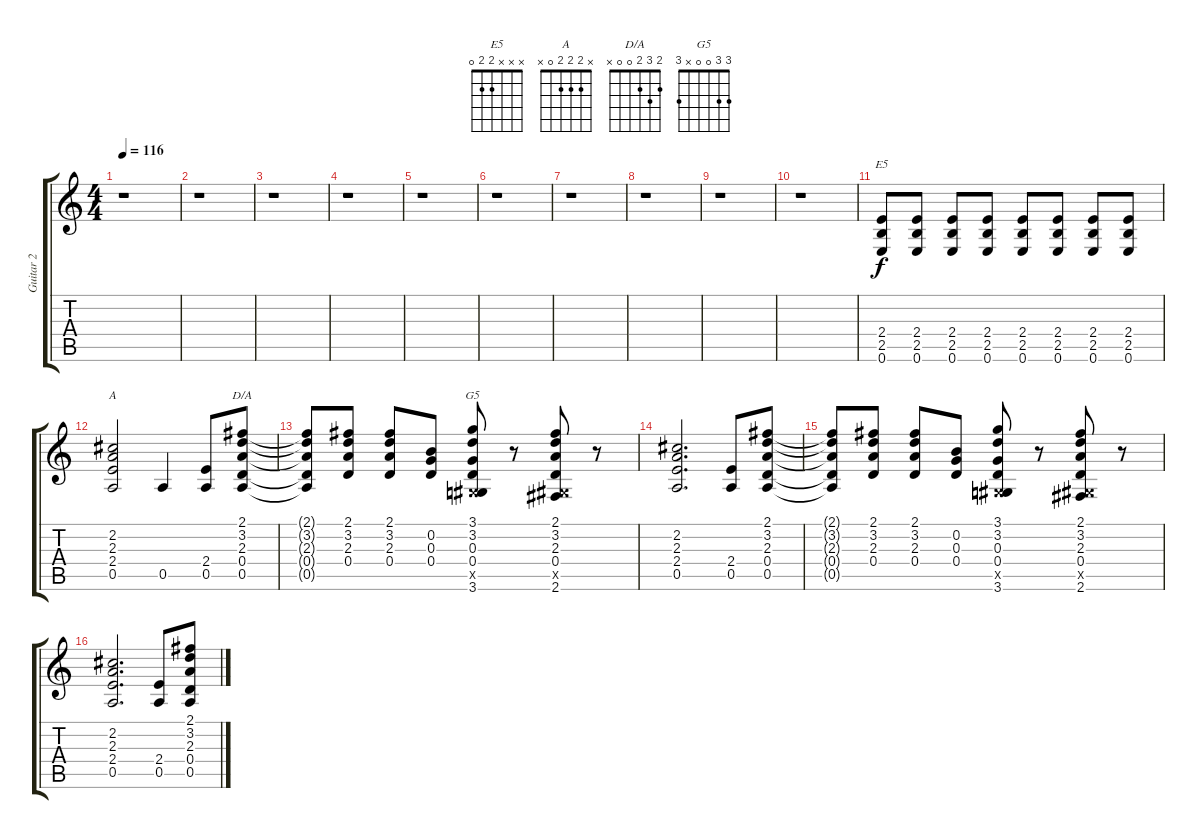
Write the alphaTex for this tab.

\track ("Guitar 2" "Guitar 2") {instrument distortionguitar}
\staff {score tabs}
\tuning (E4 B3 G3 D3 A2 E2) {hide}
\chord ("E5" x x x 2 2 0)
\chord ("A" x 2 2 2 0 x)
\chord ("D/A" 2 3 2 0 0 x)
\chord ("G5" 3 3 0 0 x 3)
\ts (4 4)
\tempo 116
\clef g2
\ks c
r.1{dy f} |
r.1 |
r.1 |
r.1 |
r.1 |
r.1 |
r.1 |
r.1 |
r.1 |
r.1 |
(2.4 2.5 0.6).8{ch "E5"} (2.4 2.5 0.6).8 (2.4 2.5 0.6).8 (2.4 2.5 0.6).8 (2.4 2.5 0.6).8 (2.4 2.5 0.6).8 (2.4 2.5 0.6).8 (2.4 2.5 0.6).8 |
(2.2 2.3 2.4 0.5).2{ch "A"} 0.5.4 (2.4 0.5).8 (2.1 3.2 2.3 0.4 0.5).8{ch "D/A"} |
(2.1{t} 3.2{t} 2.3{t} 0.4{t} 0.5{t}).8 (2.1 3.2 2.3 0.4).8 (2.1 3.2 2.3 0.4).8 (0.2 0.3 0.4).8 (3.1 3.2 0.3 0.4 -1.5{x} 3.6).8{ch "G5"} r.8 (2.1 3.2 2.3 0.4 -1.5{x} 2.6).8 r.8 |
(2.2 2.3 2.4 0.5).2{d} (2.4 0.5).8 (2.1 3.2 2.3 0.4 0.5).8 |
(2.1{t} 3.2{t} 2.3{t} 0.4{t} 0.5{t}).8 (2.1 3.2 2.3 0.4).8 (2.1 3.2 2.3 0.4).8 (0.2 0.3 0.4).8 (3.1 3.2 0.3 0.4 -1.5{x} 3.6).8 r.8 (2.1 3.2 2.3 0.4 -1.5{x} 2.6).8 r.8 |
(2.2 2.3 2.4 0.5).2{d} (2.4 0.5).8 (2.1 3.2 2.3 0.4 0.5).8
